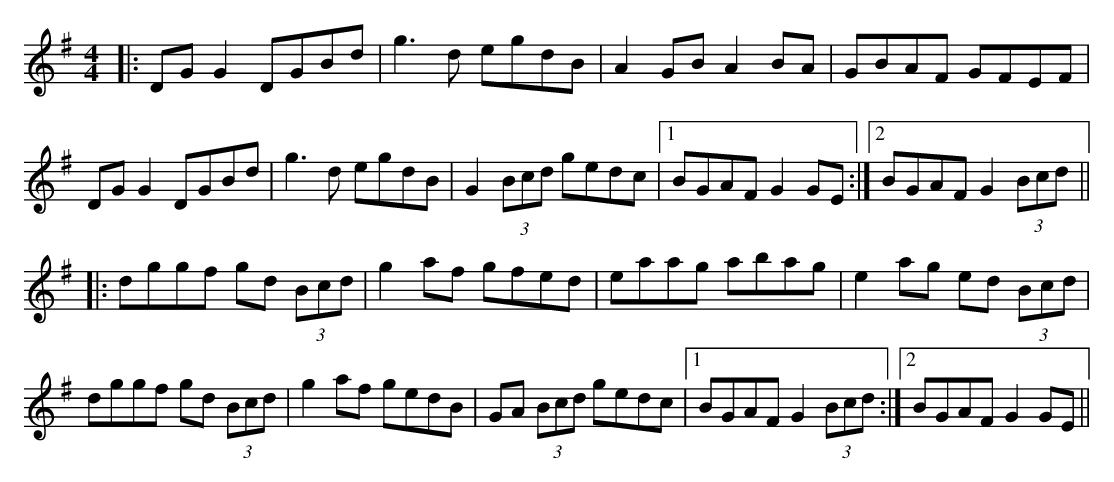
X:1
M:4/4
K:G
|:DG G2 DGBd|g3d egdB|A2GB A2BA|GBAF GFEF|
DG G2 DGBd|g3d egdB|G2 (3Bcd gedc|1 BGAF G2GE:|2 BGAF G2 (3Bcd||
|:dggf gd (3Bcd|g2af gfed|eaag abag|e2ag ed (3Bcd|
dggf gd (3Bcd|g2af gedB|GA (3Bcd gedc|1 BGAF G2 (3Bcd:|2 BGAF G2GE||
